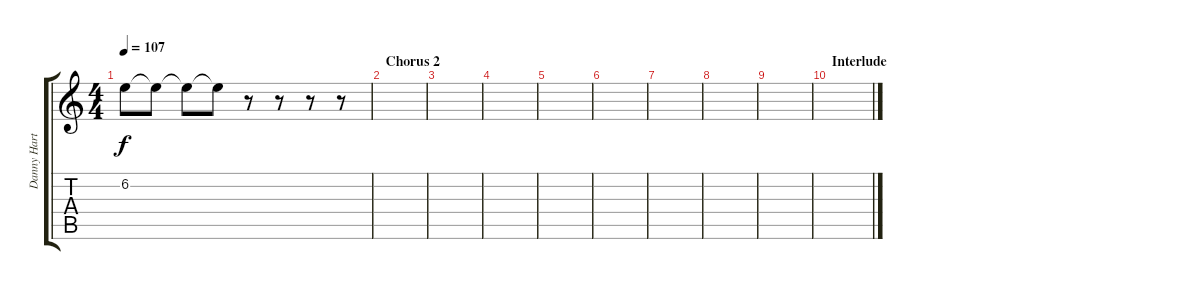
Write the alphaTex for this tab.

\track ("Danny Hartwell (Verse Guitar)" "Danny Hart") {instrument electricguitarjazz}
\staff {score tabs}
\tuning (Eb4 Bb3 Gb3 Db3 Ab2 Db2) {hide}
\ts (4 4)
\tempo 107
\clef g2
\ks c
6.2.8{dy f} 6.2{t}.8 6.2{t}.8 6.2{t}.8 r.8 r.8 r.8 r.8 |
\section ("" "Chorus 2")
|
|
|
|
|
|
|
|
\section ("" "Interlude")
